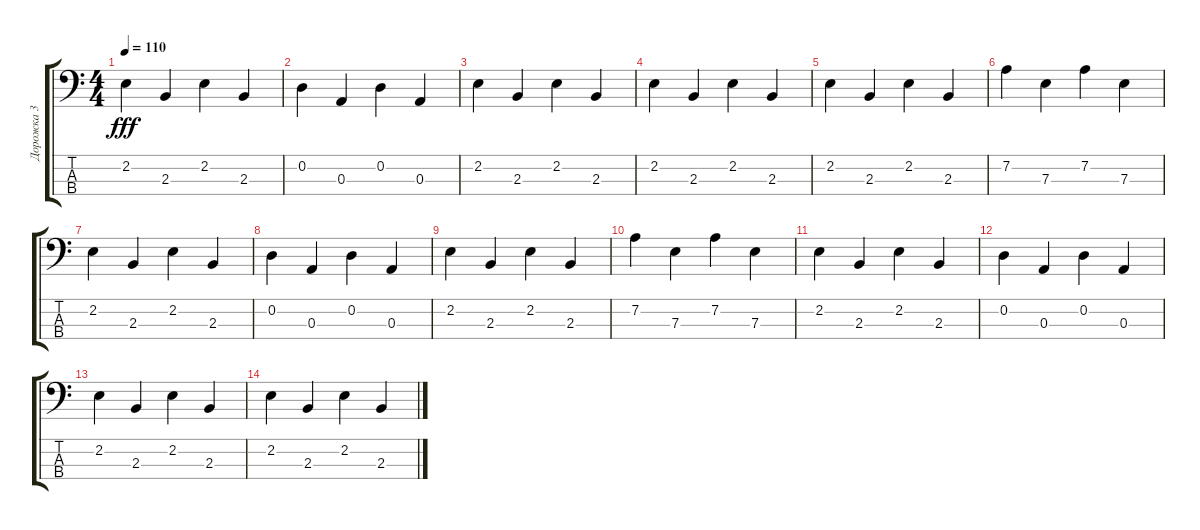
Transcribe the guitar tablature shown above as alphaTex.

\track ("Дорожка 3" "Дорожка 3") {instrument electricbasspick}
\staff {score tabs}
\tuning (G2 D2 A1 E1) {hide}
\ts (4 4)
\tempo 110
\clef f4
\ks c
2.2.4{dy fff} 2.3.4 2.2.4 2.3.4 |
0.2.4 0.3.4 0.2.4 0.3.4 |
2.2.4 2.3.4 2.2.4 2.3.4 |
2.2.4 2.3.4 2.2.4 2.3.4 |
2.2.4 2.3.4 2.2.4 2.3.4 |
7.2.4 7.3.4 7.2.4 7.3.4 |
2.2.4 2.3.4 2.2.4 2.3.4 |
0.2.4 0.3.4 0.2.4 0.3.4 |
2.2.4 2.3.4 2.2.4 2.3.4 |
7.2.4 7.3.4 7.2.4 7.3.4 |
2.2.4 2.3.4 2.2.4 2.3.4 |
0.2.4 0.3.4 0.2.4 0.3.4 |
2.2.4 2.3.4 2.2.4 2.3.4 |
2.2.4 2.3.4 2.2.4 2.3.4
